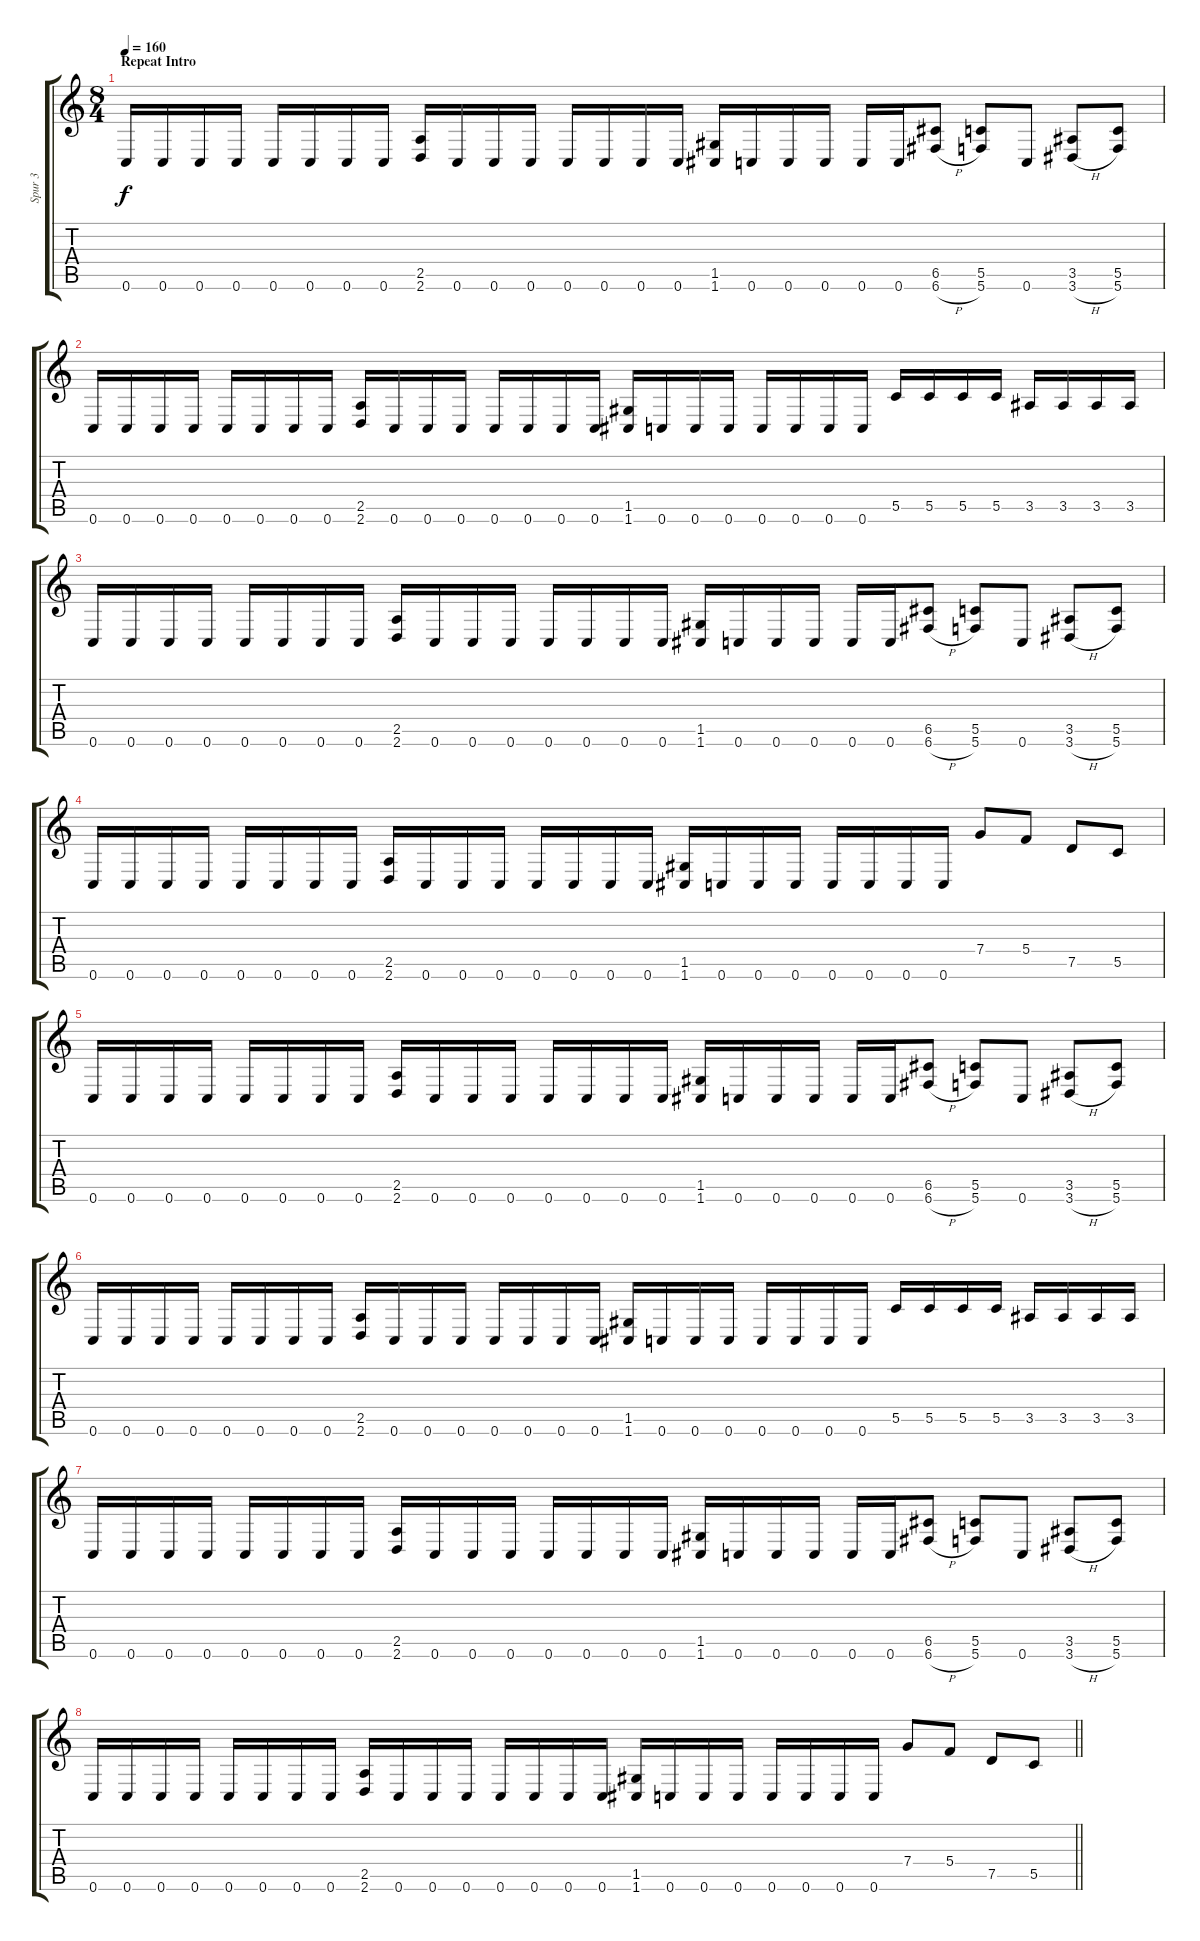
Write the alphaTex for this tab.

\track ("Spur 3" "Spur 3") {instrument distortionguitar}
\staff {score tabs}
\tuning (D4 A3 F3 C3 G2 C2) {hide}
\ts (8 4)
\section ("" "Repeat Intro")
\tempo 160
\clef g2
\ks c
0.6.16{dy f} 0.6.16 0.6.16 0.6.16 0.6.16 0.6.16 0.6.16 0.6.16 (2.5 2.6).16 0.6.16 0.6.16 0.6.16 0.6.16 0.6.16 0.6.16 0.6.16 (1.5 1.6).16 0.6.16 0.6.16 0.6.16 0.6.16 0.6.16 (6.5 6.6{h}).8 (5.5 5.6).8 0.6.8 (3.5 3.6{h}).8 (5.5 5.6).8 |
0.6.16 0.6.16 0.6.16 0.6.16 0.6.16 0.6.16 0.6.16 0.6.16 (2.5 2.6).16 0.6.16 0.6.16 0.6.16 0.6.16 0.6.16 0.6.16 0.6.16 (1.5 1.6).16 0.6.16 0.6.16 0.6.16 0.6.16 0.6.16 0.6.16 0.6.16 5.5.16 5.5.16 5.5.16 5.5.16 3.5.16 3.5.16 3.5.16 3.5.16 |
0.6.16 0.6.16 0.6.16 0.6.16 0.6.16 0.6.16 0.6.16 0.6.16 (2.5 2.6).16 0.6.16 0.6.16 0.6.16 0.6.16 0.6.16 0.6.16 0.6.16 (1.5 1.6).16 0.6.16 0.6.16 0.6.16 0.6.16 0.6.16 (6.5 6.6{h}).8 (5.5 5.6).8 0.6.8 (3.5 3.6{h}).8 (5.5 5.6).8 |
0.6.16 0.6.16 0.6.16 0.6.16 0.6.16 0.6.16 0.6.16 0.6.16 (2.5 2.6).16 0.6.16 0.6.16 0.6.16 0.6.16 0.6.16 0.6.16 0.6.16 (1.5 1.6).16 0.6.16 0.6.16 0.6.16 0.6.16 0.6.16 0.6.16 0.6.16 7.4.8 5.4.8 7.5.8 5.5.8 |
0.6.16 0.6.16 0.6.16 0.6.16 0.6.16 0.6.16 0.6.16 0.6.16 (2.5 2.6).16 0.6.16 0.6.16 0.6.16 0.6.16 0.6.16 0.6.16 0.6.16 (1.5 1.6).16 0.6.16 0.6.16 0.6.16 0.6.16 0.6.16 (6.5 6.6{h}).8 (5.5 5.6).8 0.6.8 (3.5 3.6{h}).8 (5.5 5.6).8 |
0.6.16 0.6.16 0.6.16 0.6.16 0.6.16 0.6.16 0.6.16 0.6.16 (2.5 2.6).16 0.6.16 0.6.16 0.6.16 0.6.16 0.6.16 0.6.16 0.6.16 (1.5 1.6).16 0.6.16 0.6.16 0.6.16 0.6.16 0.6.16 0.6.16 0.6.16 5.5.16 5.5.16 5.5.16 5.5.16 3.5.16 3.5.16 3.5.16 3.5.16 |
0.6.16 0.6.16 0.6.16 0.6.16 0.6.16 0.6.16 0.6.16 0.6.16 (2.5 2.6).16 0.6.16 0.6.16 0.6.16 0.6.16 0.6.16 0.6.16 0.6.16 (1.5 1.6).16 0.6.16 0.6.16 0.6.16 0.6.16 0.6.16 (6.5 6.6{h}).8 (5.5 5.6).8 0.6.8 (3.5 3.6{h}).8 (5.5 5.6).8 |
\barLineRight lightlight
0.6.16 0.6.16 0.6.16 0.6.16 0.6.16 0.6.16 0.6.16 0.6.16 (2.5 2.6).16 0.6.16 0.6.16 0.6.16 0.6.16 0.6.16 0.6.16 0.6.16 (1.5 1.6).16 0.6.16 0.6.16 0.6.16 0.6.16 0.6.16 0.6.16 0.6.16 7.4.8 5.4.8 7.5.8 5.5.8
